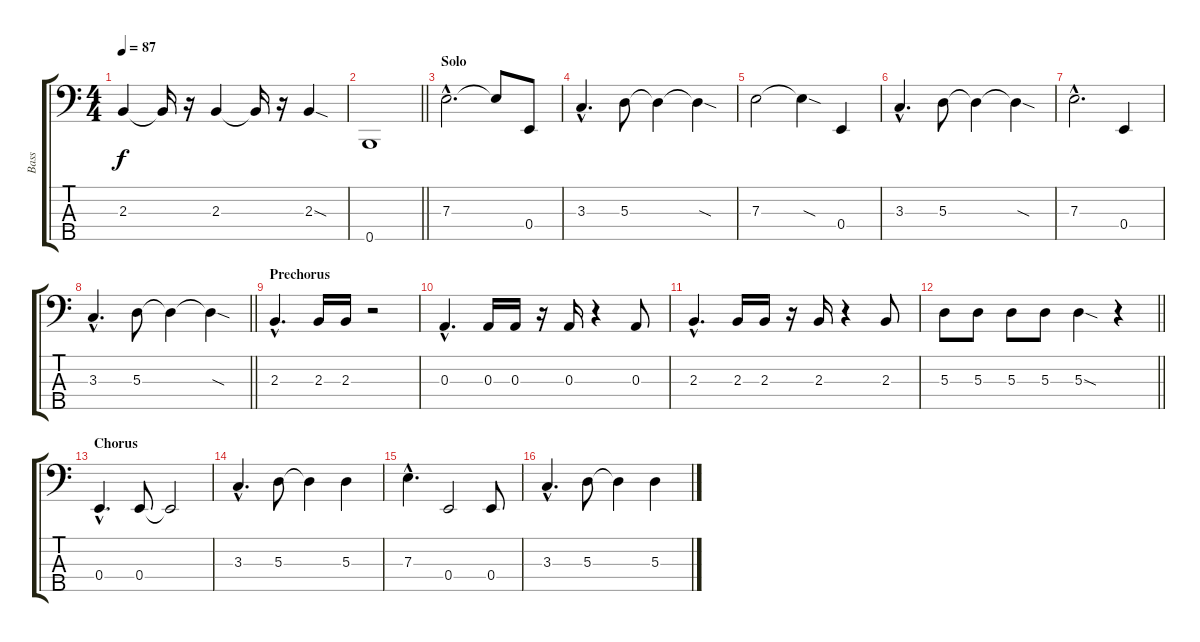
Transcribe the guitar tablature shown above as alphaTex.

\track ("Bass" "Bass") {instrument electricbassfinger}
\staff {score tabs}
\tuning (G2 D2 A1 E1 B0) {hide}
\ts (4 4)
\tempo 87
\clef f4
\ks c
2.3.4{dy f} 2.3{t}.16 r.16 2.3.4 2.3{t}.16 r.16 2.3{sod}.4 |
\barLineRight lightlight
0.5.1{volume 0} |
\section ("" "Solo")
7.3{hac}.2{d volume 13} 7.3{t}.8 0.4.8 |
3.3{hac}.4{d} 5.3.8 5.3{t}.4 5.3{sod t}.4 |
7.3.2 7.3{sod t}.4 0.4.4 |
3.3{hac}.4{d} 5.3.8 5.3{t}.4 5.3{sod t}.4 |
7.3{hac}.2{d} 0.4.4 |
\barLineRight lightlight
3.3{hac}.4{d} 5.3.8 5.3{t}.4 5.3{sod t}.4 |
\section ("" "Prechorus")
2.3{hac}.4{d} 2.3.16 2.3.16 r.2 |
0.3{hac}.4{d} 0.3.16 0.3.16 r.16 0.3.16 r.4 0.3.8 |
2.3{hac}.4{d} 2.3.16 2.3.16 r.16 2.3.16 r.4 2.3.8 |
\barLineRight lightlight
5.3.8 5.3.8 5.3.8 5.3.8 5.3{sod}.4 r.4 |
\section ("" "Chorus")
0.4{hac}.4{d} 0.4.8 0.4{t}.2 |
3.3{hac}.4{d} 5.3.8 5.3{t}.4 5.3.4 |
7.3{hac}.4{d} 0.4.2 0.4.8 |
3.3{hac}.4{d} 5.3.8 5.3{t}.4 5.3.4
